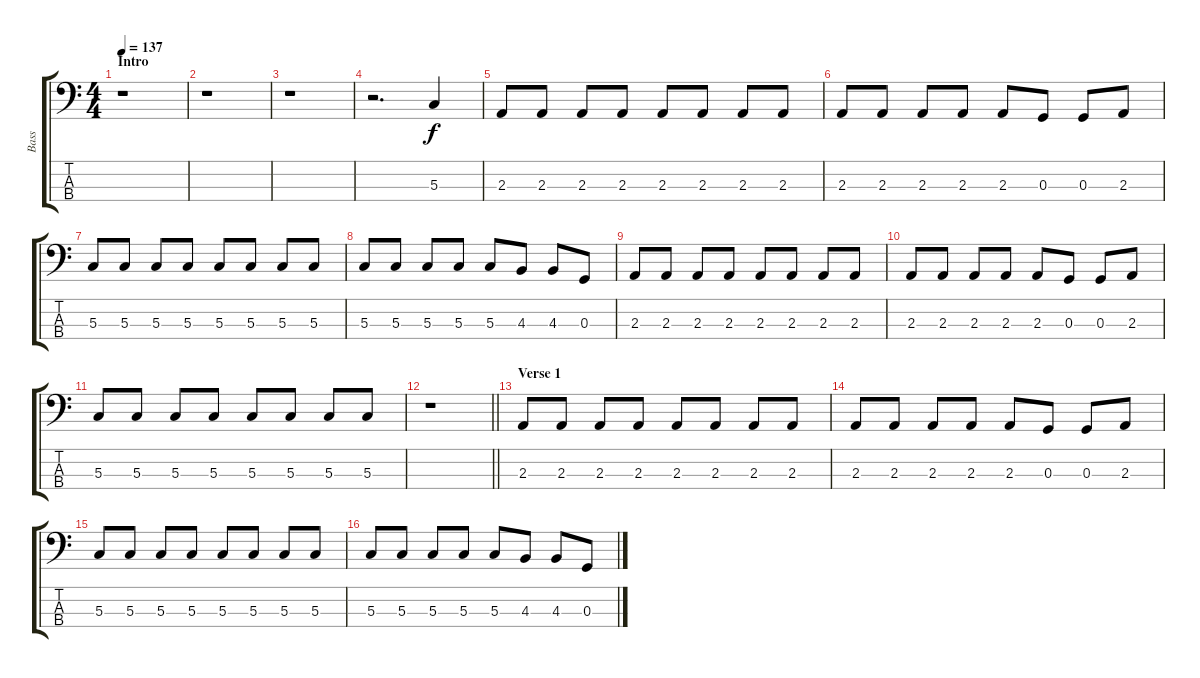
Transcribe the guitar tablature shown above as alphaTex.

\track ("Bass" "Bass") {instrument electricbassfinger}
\staff {score tabs}
\tuning (F2 C2 G1 D1) {hide}
\ts (4 4)
\section ("" "Intro")
\tempo 137
\clef f4
\ks c
r.1{dy f instrument electricbassfinger} |
r.1 |
r.1 |
r.2{d} 5.3.4 |
2.3.8 2.3.8 2.3.8 2.3.8 2.3.8 2.3.8 2.3.8 2.3.8 |
2.3.8 2.3.8 2.3.8 2.3.8 2.3.8 0.3.8 0.3.8 2.3.8 |
5.3.8 5.3.8 5.3.8 5.3.8 5.3.8 5.3.8 5.3.8 5.3.8 |
5.3.8 5.3.8 5.3.8 5.3.8 5.3.8 4.3.8 4.3.8 0.3.8 |
2.3.8 2.3.8 2.3.8 2.3.8 2.3.8 2.3.8 2.3.8 2.3.8 |
2.3.8 2.3.8 2.3.8 2.3.8 2.3.8 0.3.8 0.3.8 2.3.8 |
5.3.8 5.3.8 5.3.8 5.3.8 5.3.8 5.3.8 5.3.8 5.3.8 |
\barLineRight lightlight
r.1 |
\section ("" "Verse 1")
2.3.8 2.3.8 2.3.8 2.3.8 2.3.8 2.3.8 2.3.8 2.3.8 |
2.3.8 2.3.8 2.3.8 2.3.8 2.3.8 0.3.8 0.3.8 2.3.8 |
5.3.8 5.3.8 5.3.8 5.3.8 5.3.8 5.3.8 5.3.8 5.3.8 |
5.3.8 5.3.8 5.3.8 5.3.8 5.3.8 4.3.8 4.3.8 0.3.8
